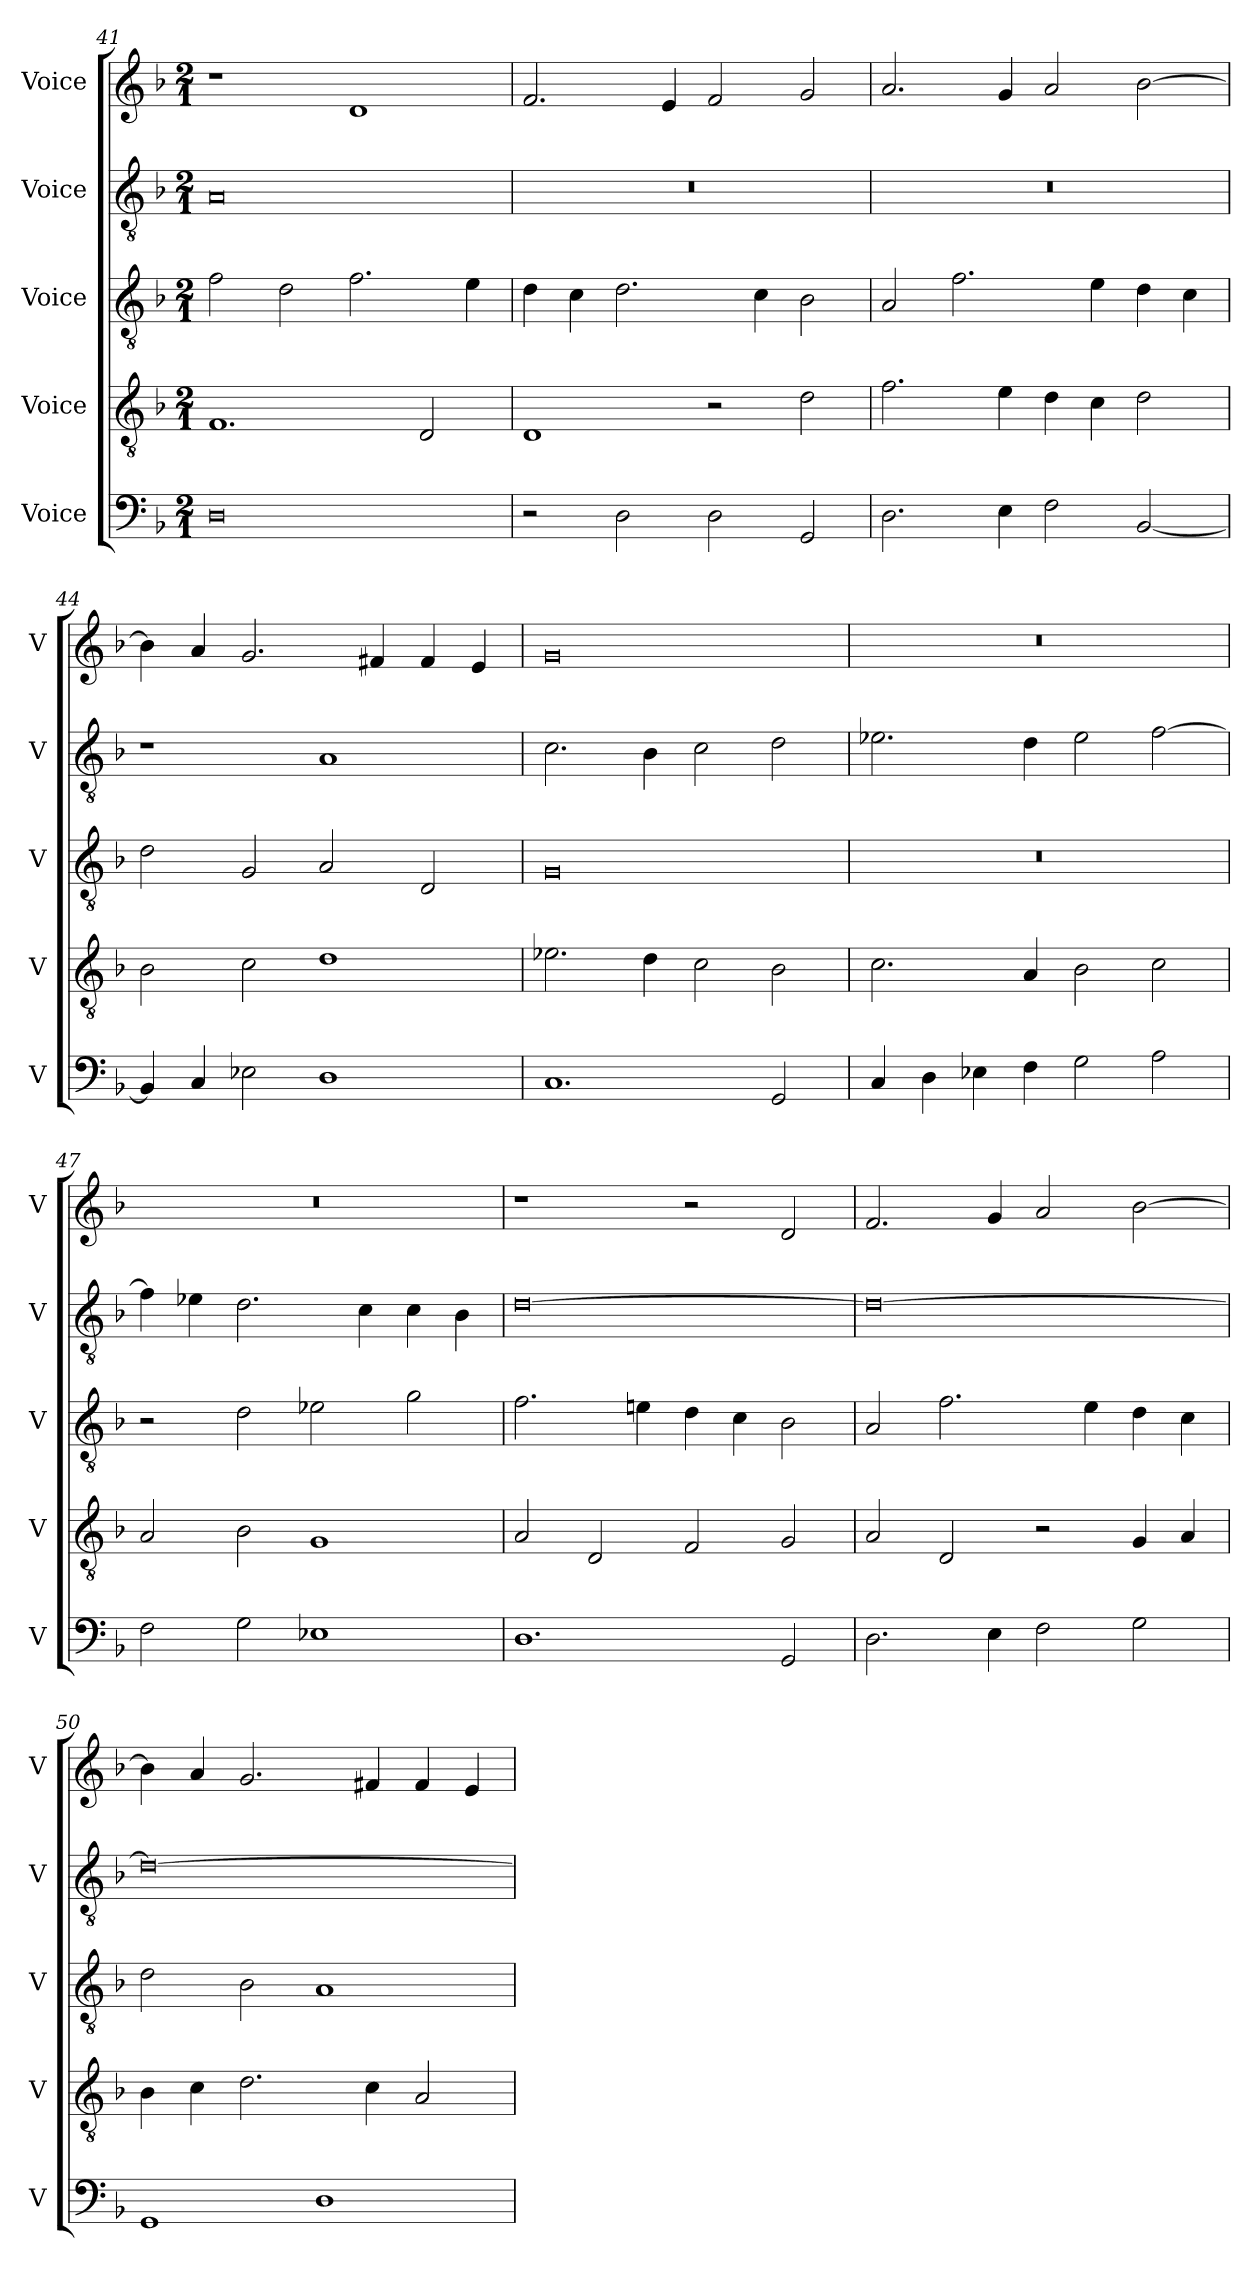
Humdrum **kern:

**kern	**kern	**kern	**kern	**kern
*part5	*part4	*part3	*part2	*part1
*staff5	*staff4	*staff3	*staff2	*staff1
*I"Voice	*I"Voice	*I"Voice	*I"Voice	*I"Voice
*I'V	*I'V	*I'V	*I'V	*I'V
*clefF4	*clefGv2	*clefGv2	*clefGv2	*clefG2
*k[b-]	*k[b-]	*k[b-]	*k[b-]	*k[b-]
*M2/1	*M2/1	*M2/1	*M2/1	*M2/1
=41	=41	=41	=41	=41
0D	1.F	2f\	0A	1r
.	.	2d\	.	.
.	.	2.f\	.	1d
.	2D/	.	.	.
.	.	4e\	.	.
!!LO:PB:g=z
=42	=42	=42	=42	=42
2r	1D	4d\	0r	2.f/
.	.	4c\	.	.
2D\	.	2.d\	.	.
.	.	.	.	4e/
2D\	2r	.	.	2f/
.	.	4c\	.	.
2GG/	2d\	2B-\	.	2g/
=43	=43	=43	=43	=43
2.D\	2.f\	2A/	0r	2.a/
.	.	2.f\	.	.
4E\	4e\	.	.	4g/
2F\	4d\	.	.	2a/
.	4c\	4e\	.	.
[2BB-/	2d\	4d\	.	[2b-\
.	.	4c\	.	.
=44	=44	=44	=44	=44
4BB-/]	2B-\	2d\	1r	4b-\]
4C/	.	.	.	4a/
2E-X\	2c\	2G/	.	2.g/
1D	1d	2A/	1A	.
.	.	.	.	4f#X/
.	.	2D/	.	4f#/
.	.	.	.	4e/
!!LO:LB:g=z
=45	=45	=45	=45	=45
1.C	2.e-X\	0G	2.c\	0g
.	4d\	.	4B-\	.
.	2c\	.	2c\	.
2GG/	2B-\	.	2d\	.
=46	=46	=46	=46	=46
4C/	2.c\	0r	2.e-X\	0r
4D\	.	.	.	.
4E-X\	.	.	.	.
4F\	4A/	.	4d\	.
2G\	2B-\	.	2e-\	.
2A\	2c\	.	[2f\	.
=47	=47	=47	=47	=47
2F\	2A/	2r	4f\]	0r
.	.	.	4e-X\	.
2G\	2B-\	2d\	2.d\	.
1E-X	1G	2e-X\	.	.
.	.	.	4c\	.
.	.	2g\	4c\	.
.	.	.	4B-\	.
!!LO:LB:g=z
=48	=48	=48	=48	=48
1.D	2A/	2.f\	[0d	1r
.	2D/	.	.	.
.	.	4en\	.	.
.	2F/	4d\	.	2r
.	.	4c\	.	.
2GG/	2G/	2B-\	.	2d/
=49	=49	=49	=49	=49
2.D\	2A/	2A/	0d_	2.f/
.	2D/	2.f\	.	.
4E\	.	.	.	4g/
2F\	2r	.	.	2a/
.	.	4e\	.	.
2G\	4G/	4d\	.	[2b-\
.	4A/	4c\	.	.
=50	=50	=50	=50	=50
1GG	4B-\	2d\	0d_	4b-\]
.	4c\	.	.	4a/
.	2.d\	2B-\	.	2.g/
1D	.	1A	.	.
.	4c\	.	.	4f#X/
.	2A/	.	.	4f#/
.	.	.	.	4e/
=	=	=	=	=
*-	*-	*-	*-	*-
